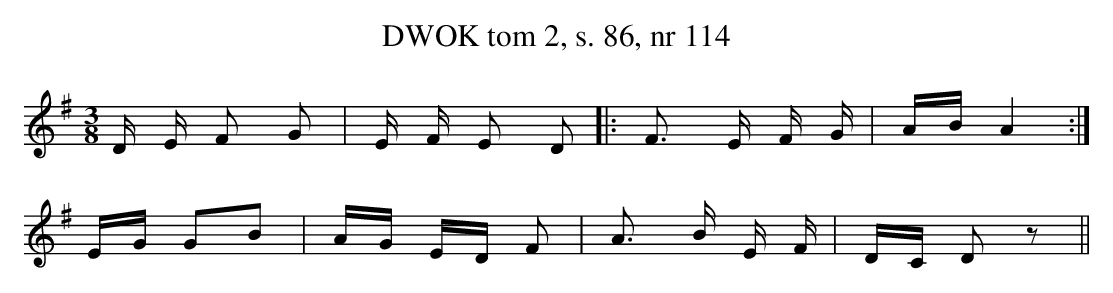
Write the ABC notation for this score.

X:1
T: DWOK tom 2, s. 86, nr 114
L: 1/16
M: 3/8
K: G
D E F2 G2 |\
E F E2 D2 |:\
F3  E F G |\
AB A4:|
EG G2B2 |\
AG ED F2 |\
A3  B E F |\
DC D2 z2 ||
